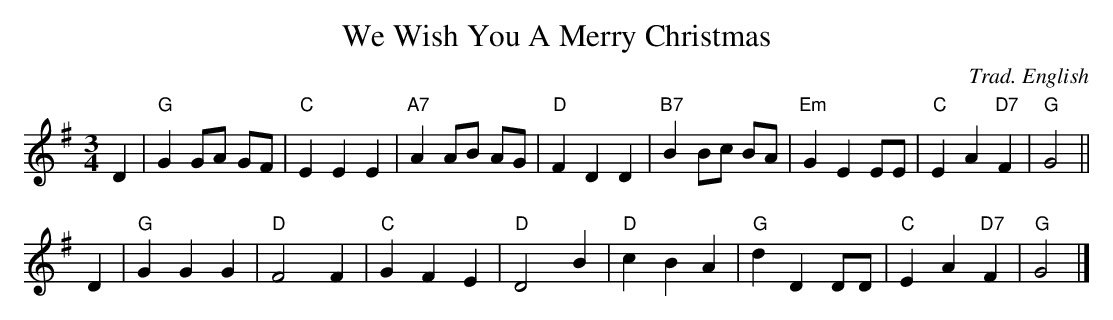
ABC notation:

X:1
T: We Wish You A Merry Christmas
C: Trad. English
M: 3/4
L: 1/4
K: G
D |\
"G"G G/A/ G/F/ | "C"E E E | "A7"A A/B/ A/G/ | "D"F D D |\
"B7"B B/c/ B/A/ | "Em"G E E/E/ | "C"E A "D7"F | "G"G2 ||
D |\
"G"G G G | "D"F2 F | "C"G F E | "D"D2 B |\
"D"c B A | "G"d D D/D/ | "C"E A "D7"F | "G"G2 |]
